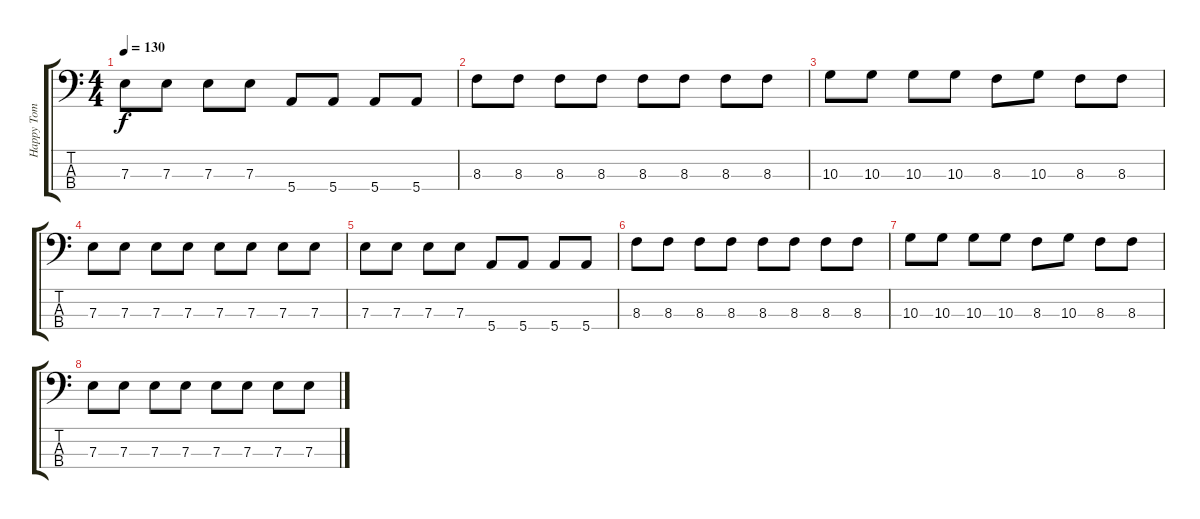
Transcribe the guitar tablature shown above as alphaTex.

\track ("Happy Tom" "Happy Tom") {instrument electricbasspick}
\staff {score tabs}
\tuning (G2 D2 A1 E1) {hide}
\ts (4 4)
\tempo 130
\clef f4
\ks c
7.3.8{dy f} 7.3.8 7.3.8 7.3.8 5.4.8 5.4.8 5.4.8 5.4.8 |
8.3.8 8.3.8 8.3.8 8.3.8 8.3.8 8.3.8 8.3.8 8.3.8 |
10.3.8 10.3.8 10.3.8 10.3.8 8.3.8 10.3.8 8.3.8 8.3.8 |
7.3.8 7.3.8 7.3.8 7.3.8 7.3.8 7.3.8 7.3.8 7.3.8 |
7.3.8 7.3.8 7.3.8 7.3.8 5.4.8 5.4.8 5.4.8 5.4.8 |
8.3.8 8.3.8 8.3.8 8.3.8 8.3.8 8.3.8 8.3.8 8.3.8 |
10.3.8 10.3.8 10.3.8 10.3.8 8.3.8 10.3.8 8.3.8 8.3.8 |
7.3.8 7.3.8 7.3.8 7.3.8 7.3.8 7.3.8 7.3.8 7.3.8
